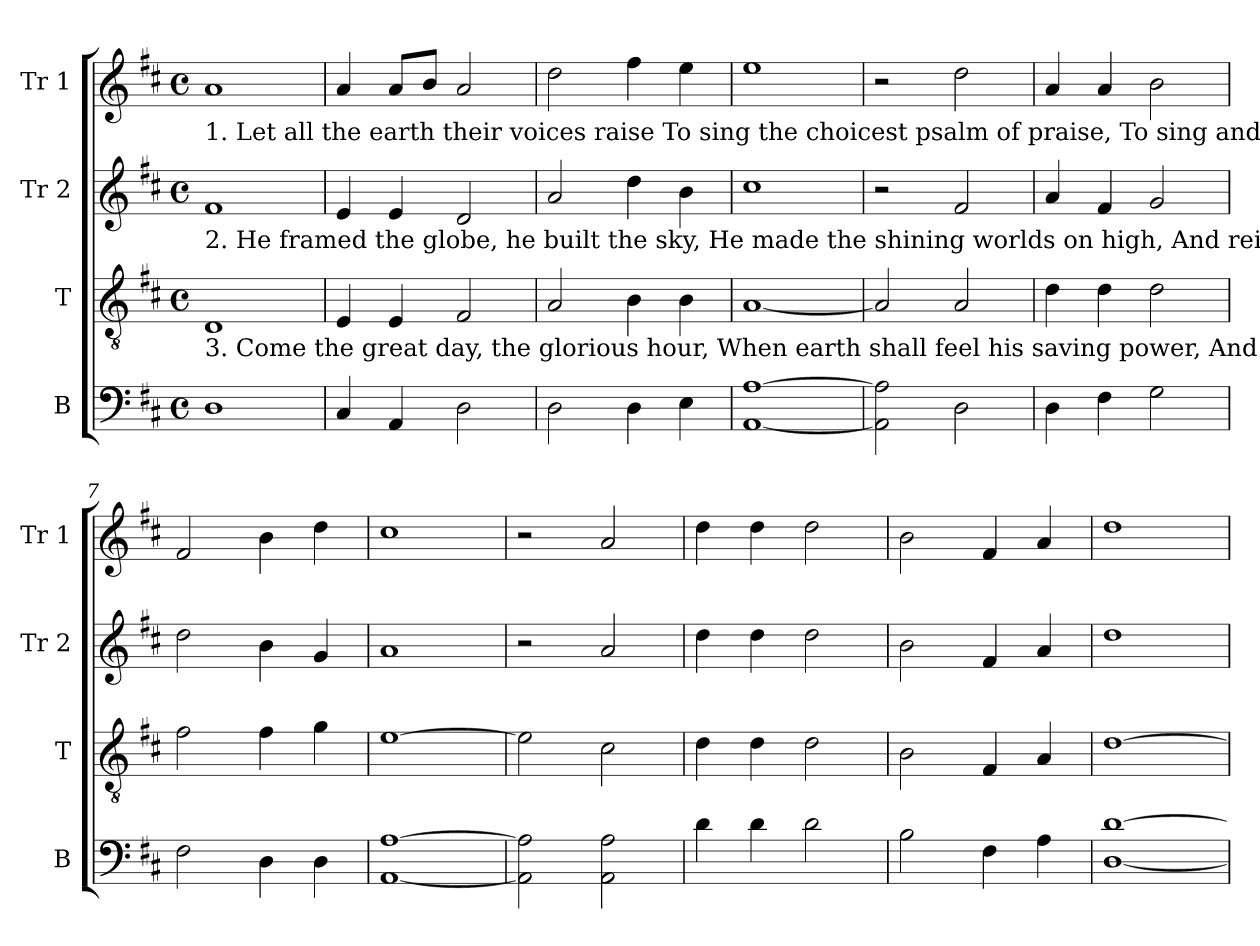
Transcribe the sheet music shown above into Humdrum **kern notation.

**kern	**kern	**kern	**kern
*part4	*part3	*part2	*part1
*staff4	*staff3	*staff2	*staff1
*I"B	*I"T	*I"Tr 2	*I"Tr 1
*I'B	*I'T	*I'Tr 2	*I'Tr 1
*clefF4	*clefGv2	*clefG2	*clefG2
*k[f#c#]	*k[f#c#]	*k[f#c#]	*k[f#c#]
*M4/4	*M4/4	*M4/4	*M4/4
*met(c)	*met(c)	*met(c)	*met(c)
*MM150	*MM150	*MM150	*MM150
=1	=1	=1	=1
!	!	!	!LO:TX:b:t=1. Let all the earth their voices raise     To   sing the choicest psalm of praise,       To  sing and bless    Jehovah's name&colon;      His    glory  let  the  peoples   know,      His
!	!	!LO:TX:b:t=2. He framed the globe, he built the sky,   He made the shining worlds on high,      And reigns complete in glory there&colon;         His beams are majesty  and  light;      His	!
!	!LO:TX:b:t=3. Come the great day, the glorious hour, When earth shall feel his saving power,  And  all  the  nations fear his name;      Then shall the race of man confess      The	!	!
1D!	1D!	1f#!	1a!
=2	=2	=2	=2
4C#!/	4E!/	4e!/	4a!/
4AA!/	4E!/	4e!/	8a!/L
.	.	.	8b!/J
2D!\	2F#!/	2d!/	2a!/
=3	=3	=3	=3
2D!\	2A!/	2a!/	2dd!\
4D!\	4B!\	4dd!\	4ff#!\
4E!\	4B!\	4b!\	4ee!\
=4	=4	=4	=4
[1AA! [1A!	[1A!	1cc#!	1ee!
=5	=5	=5	=5
2AA!\] 2A!\]	2A!/]	2r	2r
2D!\	2A!/	2f#!/	2dd!\
=6	=6	=6	=6
4D!\	4d!\	4a!/	4a!/
4F#!\	4d!\	4f#!/	4a!/
2G!\	2d!\	2g!/	2b!\
=7	=7	=7	=7
2F#!\	2f#!\	2dd!\	2f#!/
4D!\	4f#!\	4b!\	4b!\
4D!\	4g!\	4g!/	4dd!\
=8	=8	=8	=8
[1AA! [1A!	[1e!	1a!	1cc#!
=9	=9	=9	=9
2AA!\] 2A!\]	2e!\]	2r	2r
2AA!\ 2A!\	2c#!\	2a!/	2a!/
=10	=10	=10	=10
4d!\	4d!\	4dd!\	4dd!\
4d!\	4d!\	4dd!\	4dd!\
2d!\	2d!\	2dd!\	2dd!\
=11	=11	=11	=11
2B!\	2B!\	2b!\	2b!\
4F#!\	4F#!/	4f#!/	4f#!/
4A!\	4A!/	4a!/	4a!/
=12	=12	=12	=12
[1D! [1d!	[1d!	1dd!	1dd!
=	=	=	=
*-	*-	*-	*-
